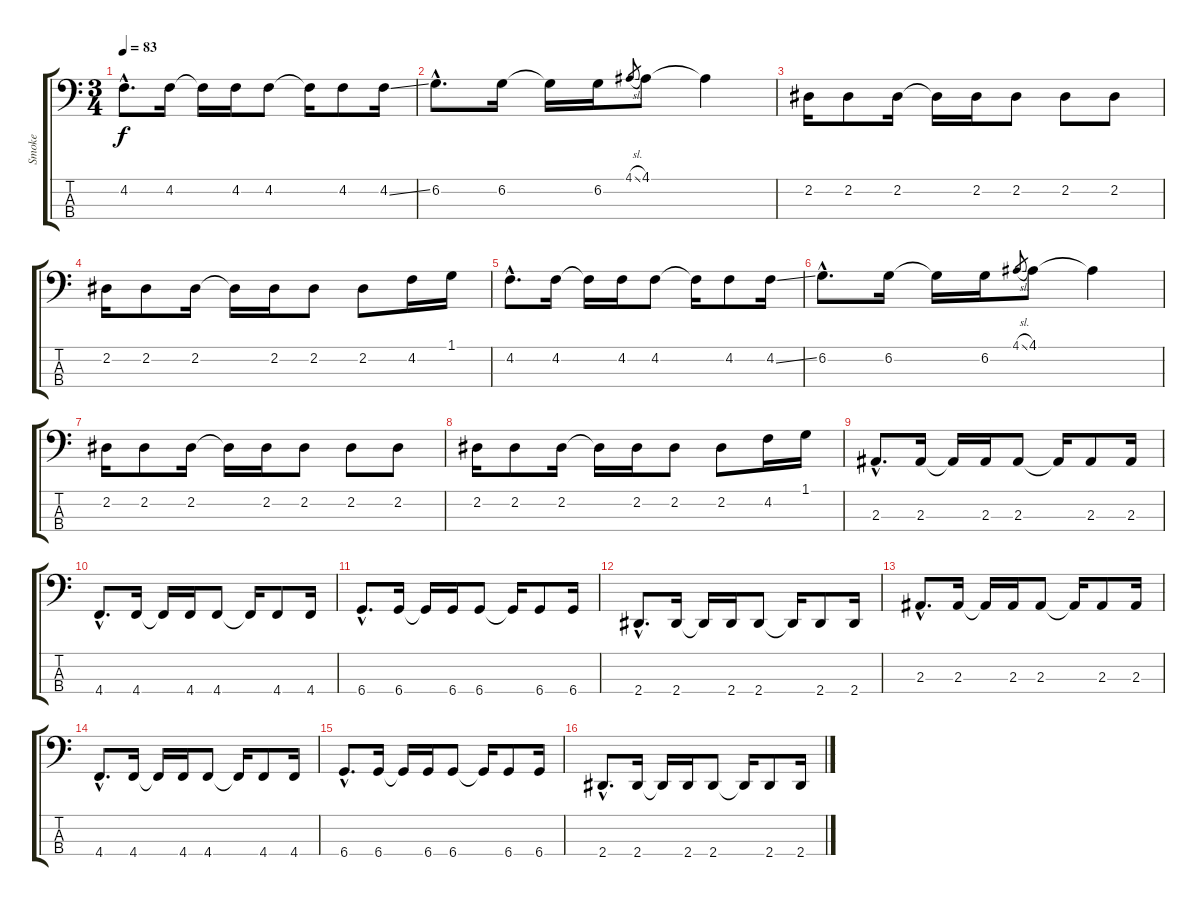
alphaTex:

\track ("Smoke" "Smoke") {instrument electricbassfinger}
\staff {score tabs}
\tuning (Gb2 Db2 Ab1 Db1) {hide}
\ts (3 4)
\tempo 83
\clef f4
\ks c
4.2{hac}.8{d dy f} 4.2.16 4.2{t}.16 4.2.16 4.2.8 4.2{t}.16 4.2.8 4.2{ss}.16 |
6.2{hac}.8{d} 6.2.16 6.2{t}.16 6.2.16 4.1{sl}.8{gr} 4.1.8 4.1{t}.4 |
2.2.16 2.2.8 2.2.16 2.2{t}.16 2.2.16 2.2.8 2.2.8 2.2.8 |
2.2.16 2.2.8 2.2.16 2.2{t}.16 2.2.16 2.2.8 2.2.8 4.2.16 1.1.16 |
4.2{hac}.8{d} 4.2.16 4.2{t}.16 4.2.16 4.2.8 4.2{t}.16 4.2.8 4.2{ss}.16 |
6.2{hac}.8{d} 6.2.16 6.2{t}.16 6.2.16 4.1{sl}.8{gr} 4.1.8 4.1{t}.4 |
2.2.16 2.2.8 2.2.16 2.2{t}.16 2.2.16 2.2.8 2.2.8 2.2.8 |
2.2.16 2.2.8 2.2.16 2.2{t}.16 2.2.16 2.2.8 2.2.8 4.2.16 1.1.16 |
2.3{hac}.8{d} 2.3.16 2.3{t}.16 2.3.16 2.3.8 2.3{t}.16 2.3.8 2.3.16 |
4.4{hac}.8{d} 4.4.16 4.4{t}.16 4.4.16 4.4.8 4.4{t}.16 4.4.8 4.4.16 |
6.4{hac}.8{d} 6.4.16 6.4{t}.16 6.4.16 6.4.8 6.4{t}.16 6.4.8 6.4.16 |
2.4{hac}.8{d} 2.4.16 2.4{t}.16 2.4.16 2.4.8 2.4{t}.16 2.4.8 2.4.16 |
2.3{hac}.8{d} 2.3.16 2.3{t}.16 2.3.16 2.3.8 2.3{t}.16 2.3.8 2.3.16 |
4.4{hac}.8{d} 4.4.16 4.4{t}.16 4.4.16 4.4.8 4.4{t}.16 4.4.8 4.4.16 |
6.4{hac}.8{d} 6.4.16 6.4{t}.16 6.4.16 6.4.8 6.4{t}.16 6.4.8 6.4.16 |
2.4{hac}.8{d} 2.4.16 2.4{t}.16 2.4.16 2.4.8 2.4{t}.16 2.4.8 2.4.16
